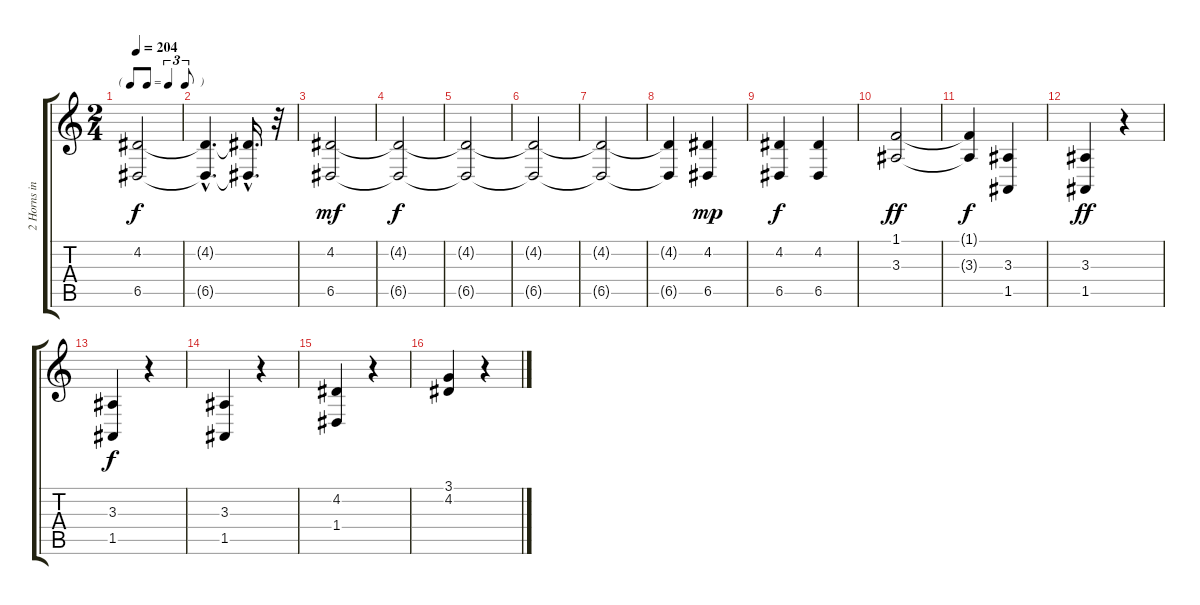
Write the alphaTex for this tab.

\track ("2 Horns in Eb" "2 Horns in") {instrument frenchhorn}
\staff {score tabs}
\tuning (E4 B3 G3 D3 A2 E2) {hide}
\ts (2 4)
\tf triplet8th
\tempo 204
\clef g2
\ks c
(4.2{t} 6.5{t}).2{dy f} |
(4.2{hac t} 6.5{hac t}).4{d} (4.2{hac t} 6.5{hac t}).16{d} r.32 |
(4.2 6.5).2{dy mf} |
(4.2{t} 6.5{t}).2{dy f} |
(4.2{t} 6.5{t}).2 |
(4.2{t} 6.5{t}).2 |
(4.2{t} 6.5{t}).2 |
(4.2{t} 6.5{t}).4 (4.2 6.5).4{dy mp} |
(4.2 6.5).4{dy f} (4.2 6.5).4 |
(1.1 3.3).2{dy ff} |
(1.1{t} 3.3{t}).4{dy f} (3.3 1.5).4 |
(3.3 1.5).4{dy ff} r.4 |
(3.3 1.5).4{dy f} r.4 |
(3.3 1.5).4 r.4 |
(4.2 1.4).4 r.4 |
(3.1 4.2).4 r.4
